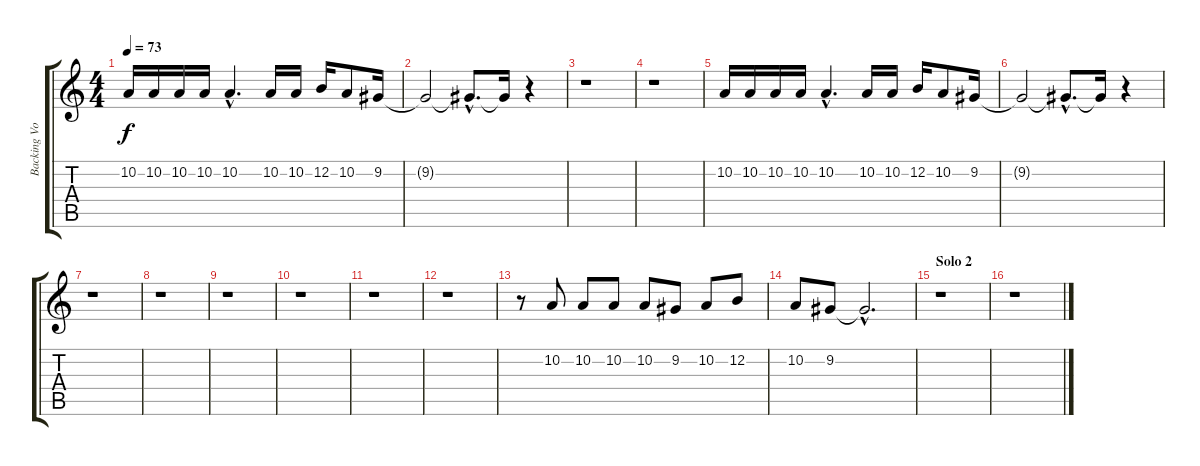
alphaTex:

\track ("Backing Vocal 2" "Backing Vo") {instrument acousticgrandpiano}
\staff {score tabs}
\tuning (E4 B3 G3 D3 A2 E2) {hide}
\ts (4 4)
\tempo 73
\clef g2
\ks c
10.2.16{dy f} 10.2.16 10.2.16 10.2.16 10.2{hac}.4{d} 10.2.16 10.2.16 12.2.16 10.2.8 9.2.16 |
9.2{t}.2 9.2{hac t}.8{d} 9.2{t}.16 r.4 |
r.1 |
r.1 |
10.2.16 10.2.16 10.2.16 10.2.16 10.2{hac}.4{d} 10.2.16 10.2.16 12.2.16 10.2.8 9.2.16 |
9.2{t}.2 9.2{hac t}.8{d} 9.2{t}.16 r.4 |
r.1 |
r.1 |
r.1 |
r.1 |
r.1 |
r.1 |
r.8 10.2.8 10.2.8 10.2.8 10.2.8 9.2.8 10.2.8 12.2.8 |
10.2.8 9.2.8 9.2{hac t}.2{d} |
\section ("" "Solo 2")
r.1 |
r.1
